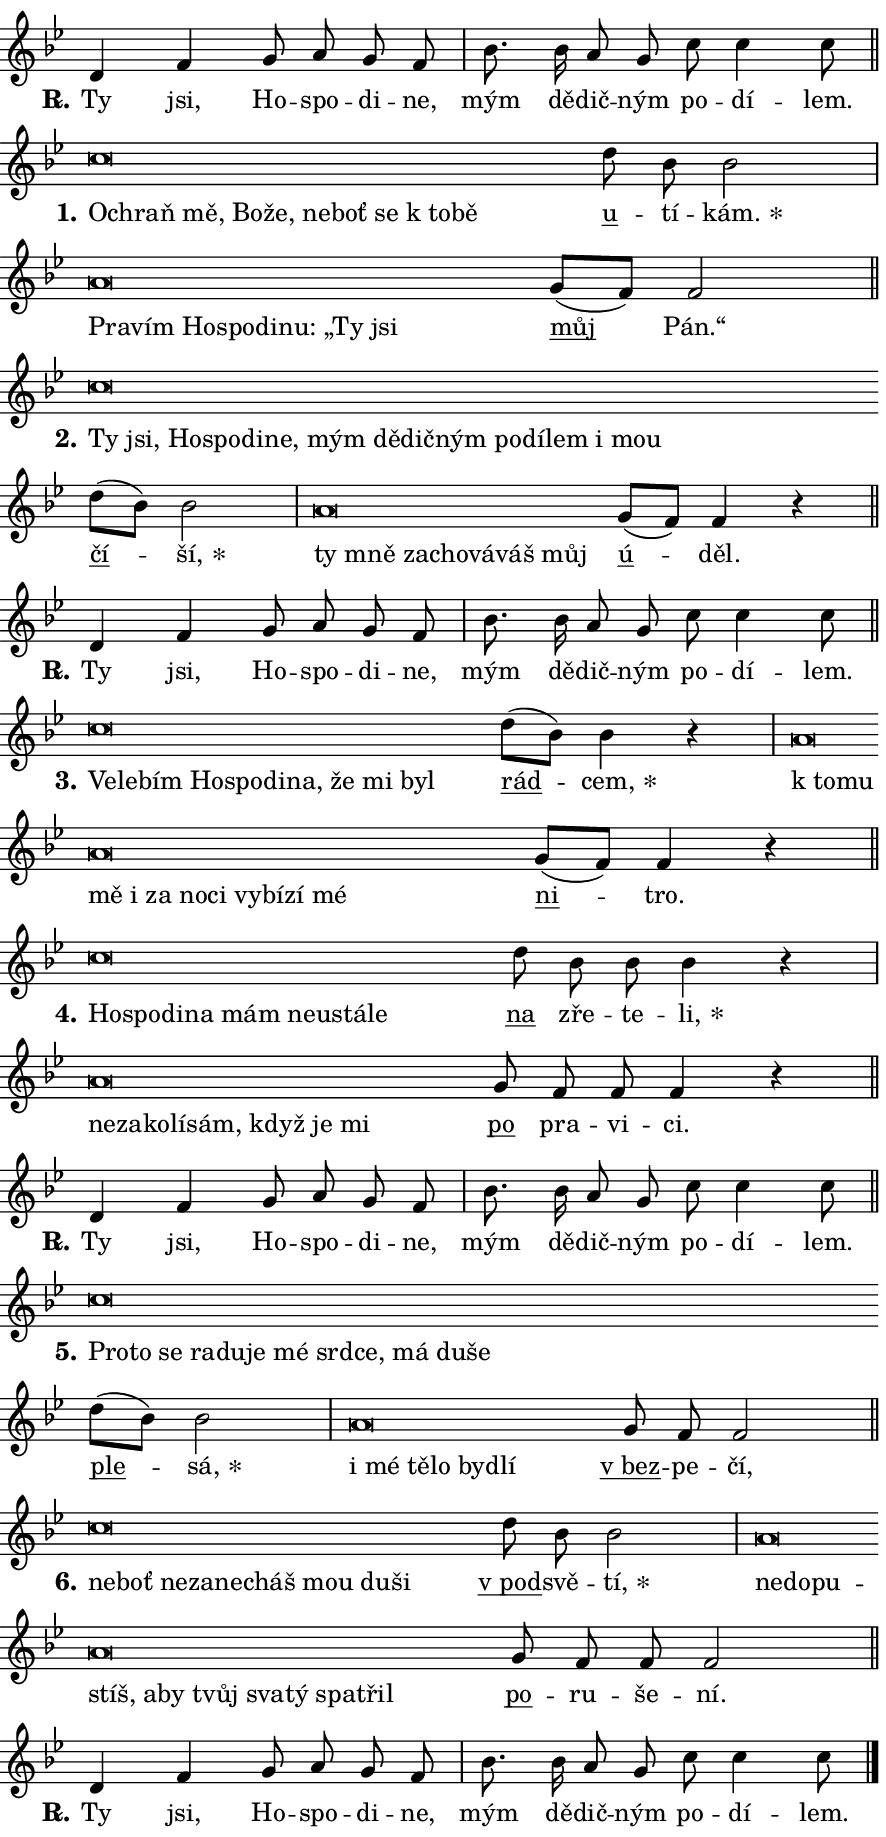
\version "2.24.0"
\header { tagline = "" }
\paper {
  indent = 0\cm
  top-margin = 0\cm
  right-margin = 0.13\cm % to fit lyric hyphens
  bottom-margin = 0\cm
  left-margin = 0\cm
  paper-width = 15\cm
  page-breaking = #ly:one-page-breaking
  system-system-spacing.basic-distance = #11
  score-system-spacing.basic-distance = #11
  ragged-last = ##f
}


%% Author: Thomas Morley
%% https://lists.gnu.org/archive/html/lilypond-user/2020-05/msg00002.html
#(define (line-position grob)
"Returns position of @var[grob} in current system:
   @code{'start}, if at first time-step
   @code{'end}, if at last time-step
   @code{'middle} otherwise
"
  (let* ((col (ly:item-get-column grob))
         (ln (ly:grob-object col 'left-neighbor))
         (rn (ly:grob-object col 'right-neighbor))
         (col-to-check-left (if (ly:grob? ln) ln col))
         (col-to-check-right (if (ly:grob? rn) rn col))
         (break-dir-left
           (and
             (ly:grob-property col-to-check-left 'non-musical #f)
             (ly:item-break-dir col-to-check-left)))
         (break-dir-right
           (and
             (ly:grob-property col-to-check-right 'non-musical #f)
             (ly:item-break-dir col-to-check-right))))
        (cond ((eqv? 1 break-dir-left) 'start)
              ((eqv? -1 break-dir-right) 'end)
              (else 'middle))))

#(define (tranparent-at-line-position vctor)
  (lambda (grob)
  "Relying on @code{line-position} select the relevant enry from @var{vctor}.
Used to determine transparency,"
    (case (line-position grob)
      ((end) (not (vector-ref vctor 0)))
      ((middle) (not (vector-ref vctor 1)))
      ((start) (not (vector-ref vctor 2))))))

noteHeadBreakVisibility =
#(define-music-function (break-visibility)(vector?)
"Makes @code{NoteHead}s transparent relying on @var{break-visibility}"
#{
  \override NoteHead.transparent =
    #(tranparent-at-line-position break-visibility)
#})

#(define delete-ledgers-for-transparent-note-heads
  (lambda (grob)
    "Reads whether a @code{NoteHead} is transparent.
If so this @code{NoteHead} is removed from @code{'note-heads} from
@var{grob}, which is supposed to be @code{LedgerLineSpanner}.
As a result ledgers are not printed for this @code{NoteHead}"
    (let* ((nhds-array (ly:grob-object grob 'note-heads))
           (nhds-list
             (if (ly:grob-array? nhds-array)
                 (ly:grob-array->list nhds-array)
                 '()))
           ;; Relies on the transparent-property being done before
           ;; Staff.LedgerLineSpanner.after-line-breaking is executed.
           ;; This is fragile ...
           (to-keep
             (remove
               (lambda (nhd)
                 (ly:grob-property nhd 'transparent #f))
               nhds-list)))
      ;; TODO find a better method to iterate over grob-arrays, similiar
      ;; to filter/remove etc for lists
      ;; For now rebuilt from scratch
      (set! (ly:grob-object grob 'note-heads)  '())
      (for-each
        (lambda (nhd)
          (ly:pointer-group-interface::add-grob grob 'note-heads nhd))
        to-keep))))

squashNotes = {
  \override NoteHead.X-extent = #'(-0.2 . 0.2)
  \override NoteHead.Y-extent = #'(-0.75 . 0)
  \override NoteHead.stencil =
    #(lambda (grob)
       (let ((pos (ly:grob-property grob 'staff-position)))
         (begin
           (if (< pos -7) (display "ERROR: Lower brevis then expected\n") (display ""))
           (if (<= pos -6) ly:text-interface::print ly:note-head::print))))
}
unSquashNotes = {
  \revert NoteHead.X-extent
  \revert NoteHead.Y-extent
  \revert NoteHead.stencil
}

hideNotes = \noteHeadBreakVisibility #begin-of-line-visible
unHideNotes = \noteHeadBreakVisibility #all-visible

% work-around for resetting accidentals
% https://lilypond.org/doc/v2.23/Documentation/notation/displaying-rhythms#unmetered-music
cadenzaMeasure = {
  \cadenzaOff
  \partial 1024 s1024
  \cadenzaOn
}

#(define-markup-command (accent layout props text) (markup?)
  "Underline accented syllable"
  (interpret-markup layout props
    #{\markup \override #'(offset . 4.3) \underline { #text }#}))

responsum = \markup \concat {
  "R" \hspace #-1.05 \path #0.1 #'((moveto 0 0.07) (lineto 0.9 0.8)) \hspace #0.05 "."
}

spaceSize = #0.6828661417322834 % exact space size for TeX Gyre Schola

\layout {
  \context {
    \Staff
    \remove "Time_signature_engraver"
    \override LedgerLineSpanner.after-line-breaking = #delete-ledgers-for-transparent-note-heads
  }
  \context {
    \Lyrics {
      \override LyricSpace.minimum-distance = \spaceSize
      \override LyricText.font-name = #"TeX Gyre Schola"
      \override LyricText.font-size = 1
      \override StanzaNumber.font-name = #"TeX Gyre Schola Bold"
      \override StanzaNumber.font-size = 1
    }
  }
  \context {
    \Score 
    \override NoteHead.text =
      #(lambda (grob) 
        (let ((pos (ly:grob-property grob 'staff-position)))
          #{\markup {
            \combine
              \halign #-0.55 \raise #(if (= pos -6) 0 0.5) \override #'(thickness . 2) \draw-line #'(3.2 . 0)
              \musicglyph "noteheads.sM1"
          }#}))
  }
}

% magnetic-lyrics.ily
%
%   written by
%     Jean Abou Samra <jean@abou-samra.fr>
%     Werner Lemberg <wl@gnu.org>
%
%   adapted by
%     Jiri Hon <jiri.hon@gmail.com>
%
% Version 2022-Apr-15

% https://www.mail-archive.com/lilypond-user@gnu.org/msg149350.html

#(define (Left_hyphen_pointer_engraver context)
   "Collect syllable-hyphen-syllable occurrences in lyrics and store
them in properties.  This engraver only looks to the left.  For
example, if the lyrics input is @code{foo -- bar}, it does the
following.

@itemize @bullet
@item
Set the @code{text} property of the @code{LyricHyphen} grob between
@q{foo} and @q{bar} to @code{foo}.

@item
Set the @code{left-hyphen} property of the @code{LyricText} grob with
text @q{foo} to the @code{LyricHyphen} grob between @q{foo} and
@q{bar}.
@end itemize

Use this auxiliary engraver in combination with the
@code{lyric-@/text::@/apply-@/magnetic-@/offset!} hook."
   (let ((hyphen #f)
         (text #f))
     (make-engraver
      (acknowledgers
       ((lyric-syllable-interface engraver grob source-engraver)
        (set! text grob)))
      (end-acknowledgers
       ((lyric-hyphen-interface engraver grob source-engraver)
        ;(when (not (grob::has-interface grob 'lyric-space-interface))
          (set! hyphen grob)));)
      ((stop-translation-timestep engraver)
       (when (and text hyphen)
         (ly:grob-set-object! text 'left-hyphen hyphen))
       (set! text #f)
       (set! hyphen #f)))))

#(define (lyric-text::apply-magnetic-offset! grob)
   "If the space between two syllables is less than the value in
property @code{LyricText@/.details@/.squash-threshold}, move the right
syllable to the left so that it gets concatenated with the left
syllable.

Use this function as a hook for
@code{LyricText@/.after-@/line-@/breaking} if the
@code{Left_@/hyphen_@/pointer_@/engraver} is active."
   (let ((hyphen (ly:grob-object grob 'left-hyphen #f)))
     (when hyphen
       (let ((left-text (ly:spanner-bound hyphen LEFT)))
         (when (grob::has-interface left-text 'lyric-syllable-interface)
           (let* ((common (ly:grob-common-refpoint grob left-text X))
                  (this-x-ext (ly:grob-extent grob common X))
                  (left-x-ext
                   (begin
                     ;; Trigger magnetism for left-text.
                     (ly:grob-property left-text 'after-line-breaking)
                     (ly:grob-extent left-text common X)))
                  ;; `delta` is the gap width between two syllables.
                  (delta (- (interval-start this-x-ext)
                            (interval-end left-x-ext)))
                  (details (ly:grob-property grob 'details))
                  (threshold (assoc-get 'squash-threshold details 0.2)))
             (when (< delta threshold)
               (let* (;; We have to manipulate the input text so that
                      ;; ligatures crossing syllable boundaries are not
                      ;; disabled.  For languages based on the Latin
                      ;; script this is essentially a beautification.
                      ;; However, for non-Western scripts it can be a
                      ;; necessity.
                      (lt (ly:grob-property left-text 'text))
                      (rt (ly:grob-property grob 'text))
                      (is-space (grob::has-interface hyphen 'lyric-space-interface))
                      (space (if is-space " " ""))
                      (extra-delta (if is-space spaceSize 0))
                      ;; Append new syllable.
                      (ltrt-space (if (and (string? lt) (string? rt))
                                (string-append lt space rt)
                                (make-concat-markup (list lt space rt))))
                      ;; Right-align `ltrt` to the right side.
                      (ltrt-space-markup (grob-interpret-markup
                               grob
                               (make-translate-markup
                                (cons (interval-length this-x-ext) 0)
                                (make-right-align-markup ltrt-space)))))
                 (begin
                   ;; Don't print `left-text`.
                   (ly:grob-set-property! left-text 'stencil #f)
                   ;; Set text and stencil (which holds all collected
                   ;; syllables so far) and shift it to the left.
                   (ly:grob-set-property! grob 'text ltrt-space)
                   (ly:grob-set-property! grob 'stencil ltrt-space-markup)
                   (ly:grob-translate-axis! grob (- (- delta extra-delta)) X))))))))))


#(define (lyric-hyphen::displace-bounds-first grob)
   ;; Make very sure this callback isn't triggered too early.
   (let ((left (ly:spanner-bound grob LEFT))
         (right (ly:spanner-bound grob RIGHT)))
     (ly:grob-property left 'after-line-breaking)
     (ly:grob-property right 'after-line-breaking)
     (ly:lyric-hyphen::print grob)))

squashThreshold = #0.4

\layout {
  \context {
    \Lyrics
    \consists #Left_hyphen_pointer_engraver
    \override LyricText.after-line-breaking =
      #lyric-text::apply-magnetic-offset!
    \override LyricHyphen.stencil = #lyric-hyphen::displace-bounds-first
    \override LyricText.details.squash-threshold = \squashThreshold
    \override LyricHyphen.minimum-distance = 0
    \override LyricHyphen.minimum-length = \squashThreshold
  }
}

squashText = \override LyricText.details.squash-threshold = 9999
unSquashText = \override LyricText.details.squash-threshold = \squashThreshold

leftText = \override LyricText.self-alignment-X = #LEFT
unLeftText = \revert LyricText.self-alignment-X

starOffset = #(lambda (grob) 
                (let ((x_offset (ly:self-alignment-interface::aligned-on-x-parent grob)))
                  (if (= x_offset 0) 0 (+ x_offset 1.2))))

star = #(define-music-function (syllable)(string?)
"Append star separator at the end of a syllable"
#{
  \once \override LyricText.X-offset = #starOffset
  \lyricmode { \markup {
    #syllable
    \override #'((font-name . "TeX Gyre Schola Bold")) \hspace #0.2 \lower #0.65 \larger "*"
  } }
#})

starAccent = #(define-music-function (syllable)(string?)
"Append star separator at the end of a syllable and make accent"
#{
  \once \override LyricText.X-offset = #starOffset
  \lyricmode { \markup {
    \accent #syllable
    \override #'((font-name . "TeX Gyre Schola Bold")) \hspace #0.2 \lower #0.65 \larger "*"
  } }
#})

breath = #(define-music-function (syllable)(string?)
"Append breathing indicator at the end of a syllable"
#{
  \lyricmode { \markup { #syllable "+" } }
#})

optionalBreath = #(define-music-function (syllable)(string?)
"Append optional breathing indicator at the end of a syllable"
#{
  \lyricmode { \markup { #syllable "(+)" } }
#})


\score {
    <<
        \new Voice = "melody" { \cadenzaOn \key bes \major \relative { d'4 f g8 a g f \cadenzaMeasure \bar "|" bes8. bes16 a8 g \bar "" c c4 c8 \cadenzaMeasure \bar "||" \break } }
        \new Lyrics \lyricsto "melody" { \lyricmode { \set stanza = \responsum
Ty jsi, Ho -- spo -- di -- ne, mým dě -- dič -- ným po -- dí -- lem. } }
    >>
    \layout {}
}

\score {
    <<
        \new Voice = "melody" { \cadenzaOn \key bes \major \relative { \squashNotes c''\breve*1/16 \hideNotes \breve*1/16 \bar "" \breve*1/16 \bar "" \breve*1/16 \bar "" \breve*1/16 \bar "" \breve*1/16 \bar "" \breve*1/16 \bar "" \breve*1/16 \bar "" \breve*1/16 \breve*1/16 \bar "" \unHideNotes \unSquashNotes \bar "" d8 bes bes2 \cadenzaMeasure \bar "|" \squashNotes a\breve*1/16 \hideNotes \breve*1/16 \bar "" \breve*1/16 \bar "" \breve*1/16 \bar "" \breve*1/16 \bar "" \breve*1/16 \bar "" \breve*1/16 \breve*1/16 \bar "" \unHideNotes \unSquashNotes \bar "" g8[( f)] f2 \cadenzaMeasure \bar "||" \break } }
        \new Lyrics \lyricsto "melody" { \lyricmode { \set stanza = "1."
\leftText O -- \squashText chraň mě, Bo -- že, ne -- boť se "k to" -- bě \unLeftText \unSquashText \markup \accent u -- tí -- \star kám. \leftText Pra -- \squashText vím Ho -- spo -- di -- nu: „Ty jsi \unLeftText \unSquashText \markup \accent můj Pán.“ } }
    >>
    \layout {}
}

\score {
    <<
        \new Voice = "melody" { \cadenzaOn \key bes \major \relative { \squashNotes c''\breve*1/16 \hideNotes \breve*1/16 \bar "" \breve*1/16 \bar "" \breve*1/16 \bar "" \breve*1/16 \bar "" \breve*1/16 \bar "" \breve*1/16 \bar "" \breve*1/16 \bar "" \breve*1/16 \bar "" \breve*1/16 \bar "" \breve*1/16 \bar "" \breve*1/16 \bar "" \breve*1/16 \bar "" \breve*1/16 \breve*1/16 \bar "" \unHideNotes \unSquashNotes \bar "" d8[( bes)] bes2 \cadenzaMeasure \bar "|" \squashNotes a\breve*1/16 \hideNotes \breve*1/16 \bar "" \breve*1/16 \bar "" \breve*1/16 \bar "" \breve*1/16 \bar "" \breve*1/16 \breve*1/16 \bar "" \unHideNotes \unSquashNotes \bar "" g8[( f)] f4 r \cadenzaMeasure \bar "||" \break } }
        \new Lyrics \lyricsto "melody" { \lyricmode { \set stanza = "2."
\leftText Ty \squashText jsi, Ho -- spo -- di -- ne, mým dě -- dič -- ným po -- dí -- lem i mou \unLeftText \unSquashText \markup \accent čí -- \star ší, \leftText ty \squashText mně za -- cho -- vá -- váš můj \unLeftText \unSquashText \markup \accent ú -- děl. } }
    >>
    \layout {}
}

\score {
    <<
        \new Voice = "melody" { \cadenzaOn \key bes \major \relative { d'4 f g8 a g f \cadenzaMeasure \bar "|" bes8. bes16 a8 g \bar "" c c4 c8 \cadenzaMeasure \bar "||" \break } }
        \new Lyrics \lyricsto "melody" { \lyricmode { \set stanza = \responsum
Ty jsi, Ho -- spo -- di -- ne, mým dě -- dič -- ným po -- dí -- lem. } }
    >>
    \layout {}
}

\score {
    <<
        \new Voice = "melody" { \cadenzaOn \key bes \major \relative { \squashNotes c''\breve*1/16 \hideNotes \breve*1/16 \bar "" \breve*1/16 \bar "" \breve*1/16 \bar "" \breve*1/16 \bar "" \breve*1/16 \bar "" \breve*1/16 \bar "" \breve*1/16 \bar "" \breve*1/16 \breve*1/16 \bar "" \unHideNotes \unSquashNotes \bar "" d8[( bes)] bes4 r \cadenzaMeasure \bar "|" \squashNotes a\breve*1/16 \hideNotes \breve*1/16 \bar "" \breve*1/16 \bar "" \breve*1/16 \bar "" \breve*1/16 \bar "" \breve*1/16 \bar "" \breve*1/16 \bar "" \breve*1/16 \bar "" \breve*1/16 \bar "" \breve*1/16 \breve*1/16 \bar "" \unHideNotes \unSquashNotes \bar "" g8[( f)] f4 r \cadenzaMeasure \bar "||" \break } }
        \new Lyrics \lyricsto "melody" { \lyricmode { \set stanza = "3."
\leftText Ve -- \squashText le -- bím Ho -- spo -- di -- na, že mi byl \unLeftText \unSquashText \markup \accent rád -- \star cem, \leftText "k to" -- \squashText mu mě i za no -- ci vy -- bí -- zí mé \unLeftText \unSquashText \markup \accent ni -- tro. } }
    >>
    \layout {}
}

\score {
    <<
        \new Voice = "melody" { \cadenzaOn \key bes \major \relative { \squashNotes c''\breve*1/16 \hideNotes \breve*1/16 \bar "" \breve*1/16 \bar "" \breve*1/16 \bar "" \breve*1/16 \bar "" \breve*1/16 \bar "" \breve*1/16 \bar "" \breve*1/16 \breve*1/16 \bar "" \unHideNotes \unSquashNotes \bar "" d8 bes bes bes4 r \cadenzaMeasure \bar "|" \squashNotes a\breve*1/16 \hideNotes \breve*1/16 \bar "" \breve*1/16 \bar "" \breve*1/16 \bar "" \breve*1/16 \bar "" \breve*1/16 \bar "" \breve*1/16 \breve*1/16 \bar "" \unHideNotes \unSquashNotes \bar "" g8 f f f4 r \cadenzaMeasure \bar "||" \break } }
        \new Lyrics \lyricsto "melody" { \lyricmode { \set stanza = "4."
\leftText Ho -- \squashText spo -- di -- na mám ne -- u -- stá -- le \unLeftText \unSquashText \markup \accent na zře -- te -- \star li, \leftText ne -- \squashText za -- ko -- lí -- sám, když je mi \unLeftText \unSquashText \markup \accent po pra -- vi -- ci. } }
    >>
    \layout {}
}

\score {
    <<
        \new Voice = "melody" { \cadenzaOn \key bes \major \relative { d'4 f g8 a g f \cadenzaMeasure \bar "|" bes8. bes16 a8 g \bar "" c c4 c8 \cadenzaMeasure \bar "||" \break } }
        \new Lyrics \lyricsto "melody" { \lyricmode { \set stanza = \responsum
Ty jsi, Ho -- spo -- di -- ne, mým dě -- dič -- ným po -- dí -- lem. } }
    >>
    \layout {}
}

\score {
    <<
        \new Voice = "melody" { \cadenzaOn \key bes \major \relative { \squashNotes c''\breve*1/16 \hideNotes \breve*1/16 \bar "" \breve*1/16 \bar "" \breve*1/16 \bar "" \breve*1/16 \bar "" \breve*1/16 \bar "" \breve*1/16 \bar "" \breve*1/16 \bar "" \breve*1/16 \bar "" \breve*1/16 \bar "" \breve*1/16 \breve*1/16 \bar "" \unHideNotes \unSquashNotes \bar "" d8[( bes)] bes2 \cadenzaMeasure \bar "|" \squashNotes a\breve*1/16 \hideNotes \breve*1/16 \bar "" \breve*1/16 \bar "" \breve*1/16 \bar "" \breve*1/16 \breve*1/16 \bar "" \unHideNotes \unSquashNotes \bar "" g8 f f2 \cadenzaMeasure \bar "||" \break } }
        \new Lyrics \lyricsto "melody" { \lyricmode { \set stanza = "5."
\leftText Pro -- \squashText to se ra -- du -- je mé srd -- ce, má du -- še \unLeftText \unSquashText \markup \accent ple -- \star sá, \leftText i \squashText mé tě -- lo by -- dlí \unLeftText \unSquashText \markup \accent "v bez" -- pe -- čí, } }
    >>
    \layout {}
}

\score {
    <<
        \new Voice = "melody" { \cadenzaOn \key bes \major \relative { \squashNotes c''\breve*1/16 \hideNotes \breve*1/16 \bar "" \breve*1/16 \bar "" \breve*1/16 \bar "" \breve*1/16 \bar "" \breve*1/16 \bar "" \breve*1/16 \bar "" \breve*1/16 \breve*1/16 \bar "" \unHideNotes \unSquashNotes \bar "" d8 bes bes2 \cadenzaMeasure \bar "|" \squashNotes a\breve*1/16 \hideNotes \breve*1/16 \bar "" \breve*1/16 \bar "" \breve*1/16 \bar "" \breve*1/16 \bar "" \breve*1/16 \bar "" \breve*1/16 \bar "" \breve*1/16 \bar "" \breve*1/16 \bar "" \breve*1/16 \breve*1/16 \bar "" \unHideNotes \unSquashNotes \bar "" g8 f f f2 \cadenzaMeasure \bar "||" \break } }
        \new Lyrics \lyricsto "melody" { \lyricmode { \set stanza = "6."
\leftText ne -- \squashText boť ne -- za -- ne -- cháš mou du -- ši \unLeftText \unSquashText \markup \accent "v pod" -- svě -- \star tí, \leftText ne -- \squashText do -- pu -- stíš, a -- by tvůj sva -- tý spa -- třil \unLeftText \unSquashText \markup \accent po -- ru -- še -- ní. } }
    >>
    \layout {}
}

\score {
    <<
        \new Voice = "melody" { \cadenzaOn \key bes \major \relative { d'4 f g8 a g f \cadenzaMeasure \bar "|" bes8. bes16 a8 g \bar "" c c4 c8 \cadenzaMeasure \bar "||" \break } \bar "|." }
        \new Lyrics \lyricsto "melody" { \lyricmode { \set stanza = \responsum
Ty jsi, Ho -- spo -- di -- ne, mým dě -- dič -- ným po -- dí -- lem. } }
    >>
    \layout {}
}
